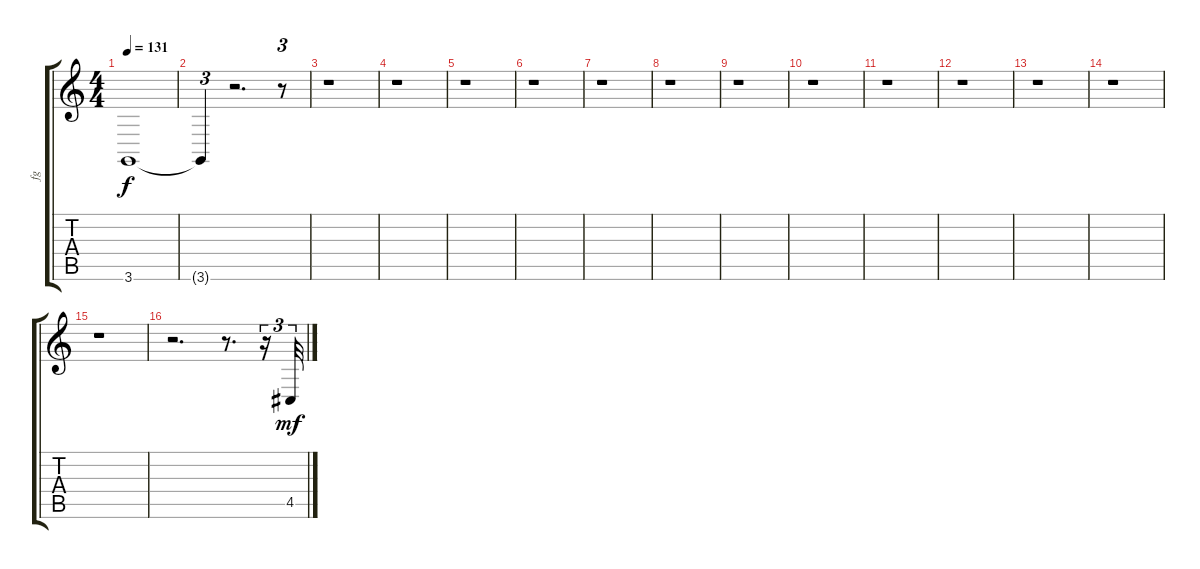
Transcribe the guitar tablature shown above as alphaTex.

\track ("fg" "fg") {instrument bassoon}
\staff {score tabs}
\tuning (E4 B3 G3 D3 A2 E2) {hide}
\ts (4 4)
\tempo 131
\clef g2
\ks c
3.6{t}.1{dy f} |
3.6{t}.4{tu (3 2)} r.2{d} r.8{tu (3 2)} |
r.1 |
r.1 |
r.1 |
r.1 |
r.1 |
r.1 |
r.1 |
r.1 |
r.1 |
r.1 |
r.1 |
r.1 |
r.1 |
r.2{d} r.8{d} r.16{tu (3 2)} 4.5.32{tu (3 2) dy mf}
